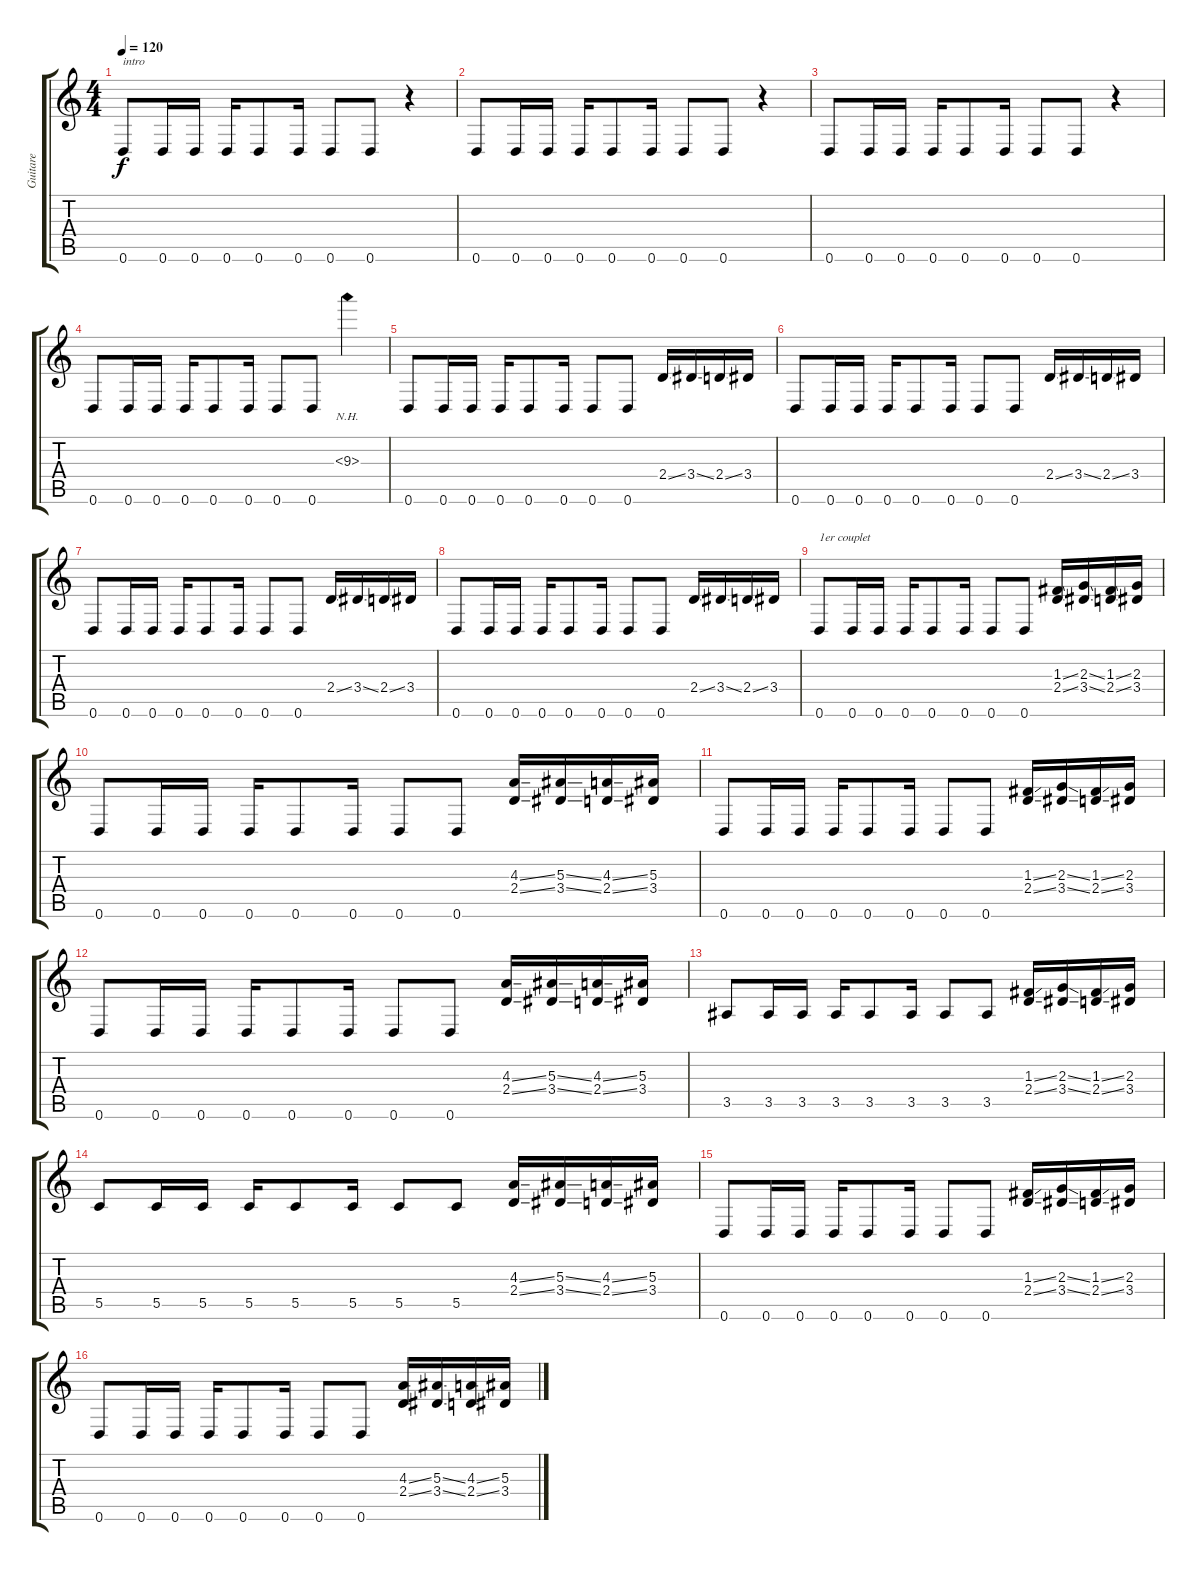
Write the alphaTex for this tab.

\track ("Guitare" "Guitare") {instrument distortionguitar}
\staff {score tabs}
\tuning (D4 A3 F3 C3 G2 D2) {hide}
\ts (4 4)
\tempo 120
\clef g2
\ks c
0.6.8{txt "intro" dy f instrument distortionguitar} 0.6.16 0.6.16 0.6.16 0.6.8 0.6.16 0.6.8 0.6.8 r.4 |
0.6.8 0.6.16 0.6.16 0.6.16 0.6.8 0.6.16 0.6.8 0.6.8 r.4 |
0.6.8 0.6.16 0.6.16 0.6.16 0.6.8 0.6.16 0.6.8 0.6.8 r.4 |
0.6.8 0.6.16 0.6.16 0.6.16 0.6.8 0.6.16 0.6.8 0.6.8 9.3{nh}.4 |
0.6.8 0.6.16 0.6.16 0.6.16 0.6.8 0.6.16 0.6.8 0.6.8 2.4{ss}.16 3.4{ss}.16 2.4{ss}.16 3.4.16 |
0.6.8 0.6.16 0.6.16 0.6.16 0.6.8 0.6.16 0.6.8 0.6.8 2.4{ss}.16 3.4{ss}.16 2.4{ss}.16 3.4.16 |
0.6.8 0.6.16 0.6.16 0.6.16 0.6.8 0.6.16 0.6.8 0.6.8 2.4{ss}.16 3.4{ss}.16 2.4{ss}.16 3.4.16 |
0.6.8 0.6.16 0.6.16 0.6.16 0.6.8 0.6.16 0.6.8 0.6.8 2.4{ss}.16 3.4{ss}.16 2.4{ss}.16 3.4.16 |
0.6.8{txt "1er couplet"} 0.6.16 0.6.16 0.6.16 0.6.8 0.6.16 0.6.8 0.6.8 (1.3{ss} 2.4{ss}).16 (2.3{ss} 3.4{ss}).16 (1.3{ss} 2.4{ss}).16 (2.3 3.4).16 |
0.6.8 0.6.16 0.6.16 0.6.16 0.6.8 0.6.16 0.6.8 0.6.8 (4.3{ss} 2.4{ss}).16 (5.3{ss} 3.4{ss}).16 (4.3{ss} 2.4{ss}).16 (5.3 3.4).16 |
0.6.8 0.6.16 0.6.16 0.6.16 0.6.8 0.6.16 0.6.8 0.6.8 (1.3{ss} 2.4{ss}).16 (2.3{ss} 3.4{ss}).16 (1.3{ss} 2.4{ss}).16 (2.3 3.4).16 |
0.6.8 0.6.16 0.6.16 0.6.16 0.6.8 0.6.16 0.6.8 0.6.8 (4.3{ss} 2.4{ss}).16 (5.3{ss} 3.4{ss}).16 (4.3{ss} 2.4{ss}).16 (5.3 3.4).16 |
3.5.8 3.5.16 3.5.16 3.5.16 3.5.8 3.5.16 3.5.8 3.5.8 (1.3{ss} 2.4{ss}).16 (2.3{ss} 3.4{ss}).16 (1.3{ss} 2.4{ss}).16 (2.3 3.4).16 |
5.5.8 5.5.16 5.5.16 5.5.16 5.5.8 5.5.16 5.5.8 5.5.8 (4.3{ss} 2.4{ss}).16 (5.3{ss} 3.4{ss}).16 (4.3{ss} 2.4{ss}).16 (5.3 3.4).16 |
0.6.8 0.6.16 0.6.16 0.6.16 0.6.8 0.6.16 0.6.8 0.6.8 (1.3{ss} 2.4{ss}).16 (2.3{ss} 3.4{ss}).16 (1.3{ss} 2.4{ss}).16 (2.3 3.4).16 |
0.6.8 0.6.16 0.6.16 0.6.16 0.6.8 0.6.16 0.6.8 0.6.8 (4.3{ss} 2.4{ss}).16 (5.3{ss} 3.4{ss}).16 (4.3{ss} 2.4{ss}).16 (5.3 3.4).16
